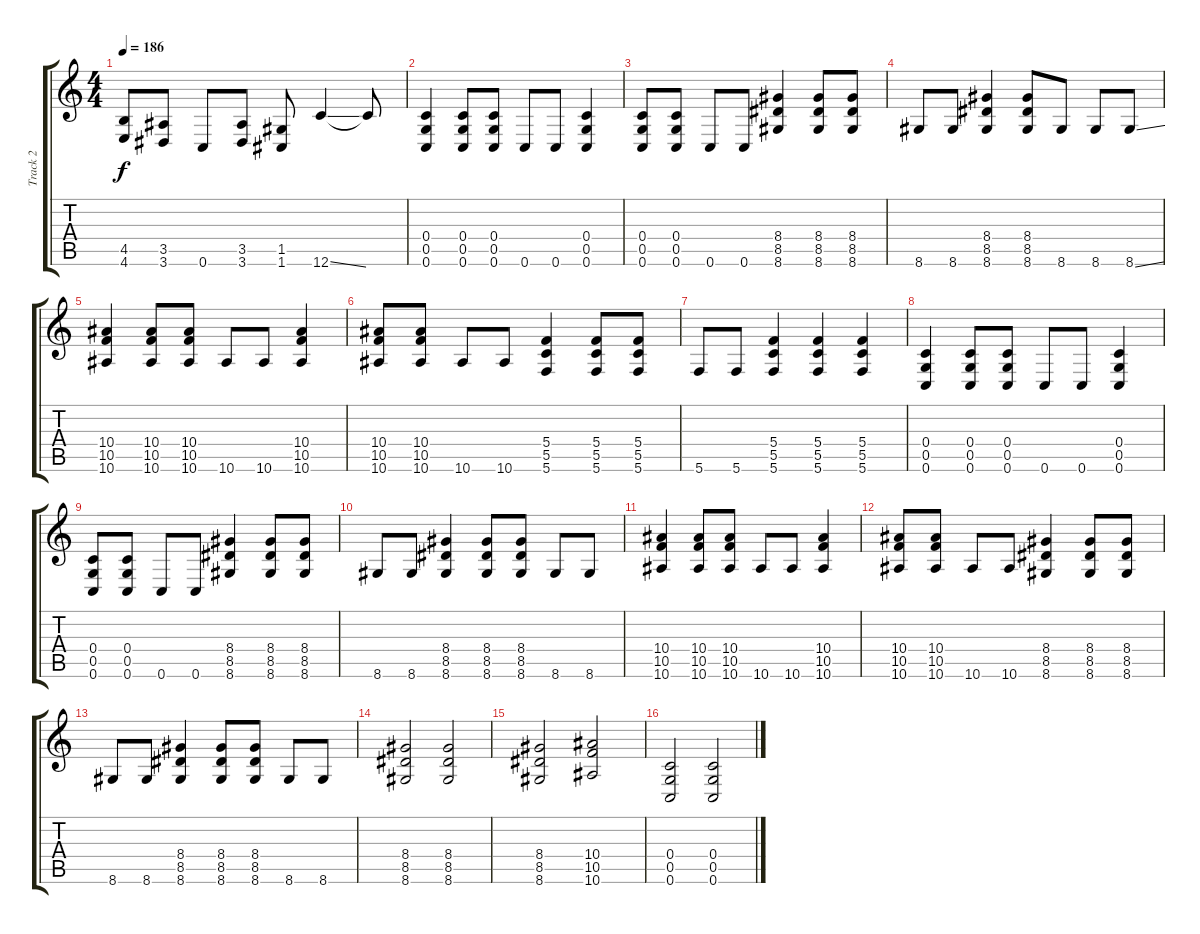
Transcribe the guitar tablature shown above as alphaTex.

\track ("Track 2" "Track 2") {instrument distortionguitar}
\staff {score tabs}
\tuning (D4 A3 F3 C3 G2 C2) {hide}
\ts (4 4)
\tempo 186
\clef g2
\ks c
(4.5 4.6).8{dy f} (3.5 3.6).8 0.6.8 (3.5 3.6).8 (1.5 1.6).8 12.6{ss}.4 12.6{t}.8 |
(0.4 0.5 0.6).4 (0.4 0.5 0.6).8 (0.4 0.5 0.6).8 0.6.8 0.6.8 (0.4 0.5 0.6).4 |
(0.4 0.5 0.6).8 (0.4 0.5 0.6).8 0.6.8 0.6.8 (8.4 8.5 8.6).4 (8.4 8.5 8.6).8 (8.4 8.5 8.6).8 |
8.6.8 8.6.8 (8.4 8.5 8.6).4 (8.4 8.5 8.6).8 8.6.8 8.6.8 8.6{ss}.8 |
(10.4 10.5 10.6).4 (10.4 10.5 10.6).8 (10.4 10.5 10.6).8 10.6.8 10.6.8 (10.4 10.5 10.6).4 |
(10.4 10.5 10.6).8 (10.4 10.5 10.6).8 10.6.8 10.6.8 (5.4 5.5 5.6).4 (5.4 5.5 5.6).8 (5.4 5.5 5.6).8 |
5.6.8 5.6.8 (5.4 5.5 5.6).4 (5.4 5.5 5.6).4 (5.4 5.5 5.6).4 |
(0.4 0.5 0.6).4 (0.4 0.5 0.6).8 (0.4 0.5 0.6).8 0.6.8 0.6.8 (0.4 0.5 0.6).4 |
(0.4 0.5 0.6).8 (0.4 0.5 0.6).8 0.6.8 0.6.8 (8.4 8.5 8.6).4 (8.4 8.5 8.6).8 (8.4 8.5 8.6).8 |
8.6.8 8.6.8 (8.4 8.5 8.6).4 (8.4 8.5 8.6).8 (8.4 8.5 8.6).8 8.6.8 8.6.8 |
(10.4 10.5 10.6).4 (10.4 10.5 10.6).8 (10.4 10.5 10.6).8 10.6.8 10.6.8 (10.4 10.5 10.6).4 |
(10.4 10.5 10.6).8 (10.4 10.5 10.6).8 10.6.8 10.6.8 (8.4 8.5 8.6).4 (8.4 8.5 8.6).8 (8.4 8.5 8.6).8 |
8.6.8 8.6.8 (8.4 8.5 8.6).4 (8.4 8.5 8.6).8 (8.4 8.5 8.6).8 8.6.8 8.6.8 |
(8.4 8.5 8.6).2 (8.4 8.5 8.6).2 |
(8.4 8.5 8.6).2 (10.4 10.5 10.6).2 |
(0.4 0.5 0.6).2 (0.4 0.5 0.6).2
